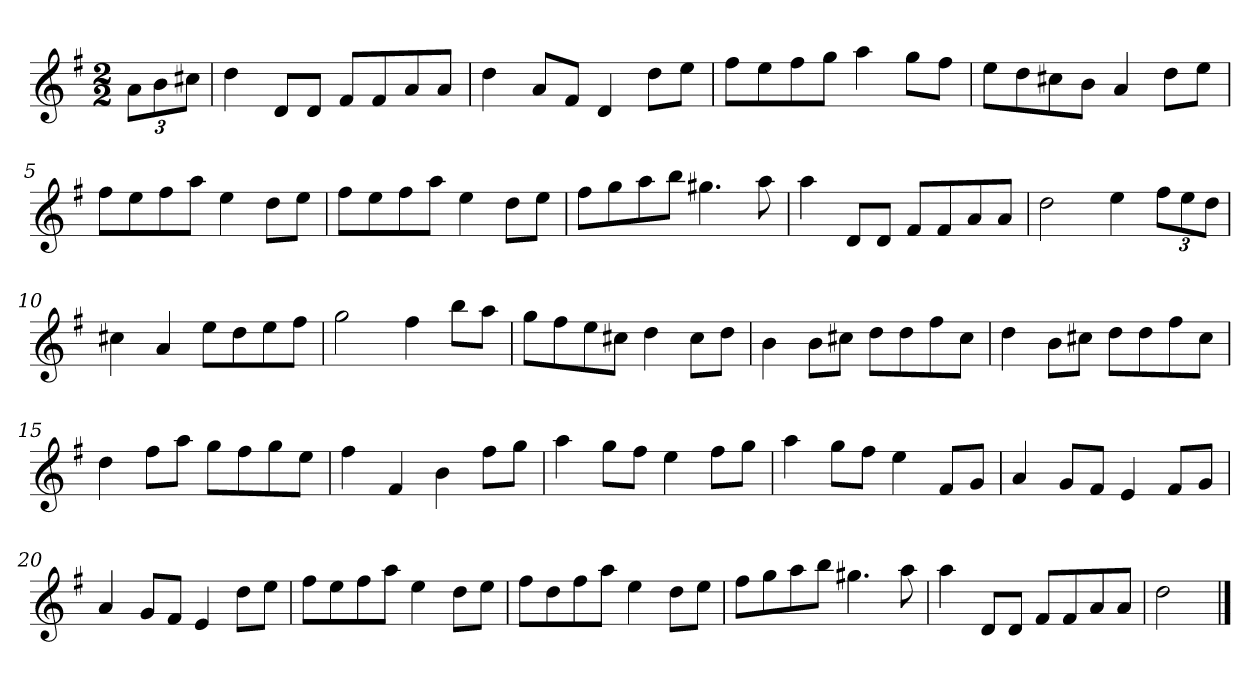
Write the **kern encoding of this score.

**kern
*part1
*staff1
*k[f#]
*M2/2
*MM120
=
12aL
12b
12cc#XJ
=1
4dd
8dL
8dJ
8f#L
8f#
8a
8aJ
=2
4dd
8aL
8f#J
4d
8ddL
8eeJ
=3
8ff#L
8ee
8ff#
8ggJ
4aa
8ggL
8ff#J
=4
8eeL
8dd
8cc#X
8bJ
4a
8ddL
8eeJ
=5
8ff#L
8ee
8ff#
8aaJ
4ee
8ddL
8eeJ
=6
8ff#L
8ee
8ff#
8aaJ
4ee
8ddL
8eeJ
=7
8ff#L
8gg
8aa
8bbJ
4.gg#X
8aa
=8
4aa
8dL
8dJ
8f#L
8f#
8a
8aJ
=9
2dd
4ee
12ff#L
12ee
12ddJ
=10
4cc#X
4a
8eeL
8dd
8ee
8ff#J
=11
2gg
4ff#
8bbL
8aaJ
=12
8ggL
8ff#
8ee
8cc#XJ
4dd
8cc#L
8ddJ
=13
4b
8bL
8cc#XJ
8ddL
8dd
8ff#
8cc#J
=14
4dd
8bL
8cc#XJ
8ddL
8dd
8ff#
8cc#J
=15
4dd
8ff#L
8aaJ
8ggL
8ff#
8gg
8eeJ
=16
4ff#
4f#
4b
8ff#L
8ggJ
=17
4aa
8ggL
8ff#J
4ee
8ff#L
8ggJ
=18
4aa
8ggL
8ff#J
4ee
8f#L
8gJ
=19
4a
8gL
8f#J
4e
8f#L
8gJ
=20
4a
8gL
8f#J
4e
8ddL
8eeJ
=21
8ff#L
8ee
8ff#
8aaJ
4ee
8ddL
8eeJ
=22
8ff#L
8dd
8ff#
8aaJ
4ee
8ddL
8eeJ
=23
8ff#L
8gg
8aa
8bbJ
4.gg#X
8aa
=24
4aa
8dL
8dJ
8f#L
8f#
8a
8aJ
=25
2dd
==
*-
